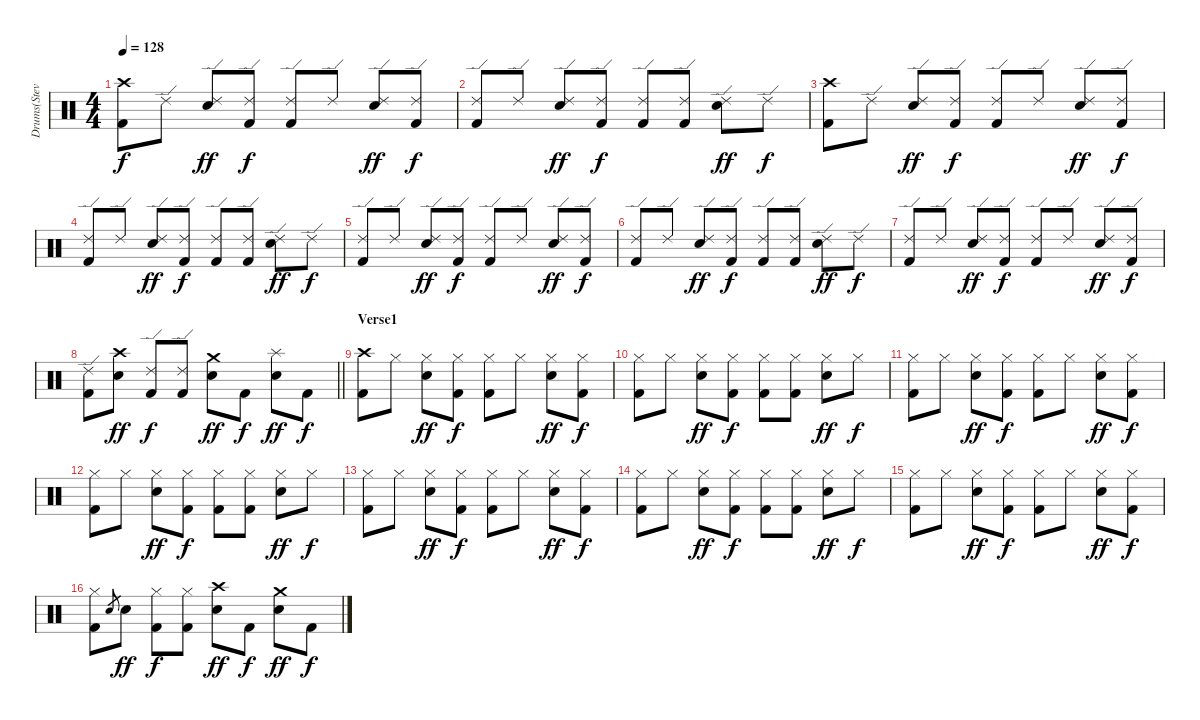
\track ("Drums(Steven)" "Drums(Stev") {instrument percussion}
\staff {score}
\articulation defaults
\ts (4 4)
\tempo 128
\clef neutral
\ks c
("Crash high (hit)" "Kick (hit) 2").8{dy f} "Ride (edge) 2".8 ("Ride (edge) 2" "Snare (hit) 2").8{dy ff} ("Ride (edge) 2" "Kick (hit) 2").8{dy f} ("Ride (edge) 2" "Kick (hit) 2").8 "Ride (edge) 2".8 ("Ride (edge) 2" "Snare (hit) 2").8{dy ff} ("Ride (edge) 2" "Kick (hit) 2").8{dy f} |
("Ride (edge) 2" "Kick (hit) 2").8 "Ride (edge) 2".8 ("Ride (edge) 2" "Snare (hit) 2").8{dy ff} ("Ride (edge) 2" "Kick (hit) 2").8{dy f} ("Ride (edge) 2" "Kick (hit) 2").8 ("Ride (edge) 2" "Kick (hit) 2").8 ("Ride (edge) 2" "Snare (hit) 2").8{dy ff} "Ride (edge) 2".8{dy f} |
("Crash high (hit)" "Kick (hit) 2").8 "Ride (edge) 2".8 ("Ride (edge) 2" "Snare (hit) 2").8{dy ff} ("Ride (edge) 2" "Kick (hit) 2").8{dy f} ("Ride (edge) 2" "Kick (hit) 2").8 "Ride (edge) 2".8 ("Ride (edge) 2" "Snare (hit) 2").8{dy ff} ("Ride (edge) 2" "Kick (hit) 2").8{dy f} |
("Ride (edge) 2" "Kick (hit) 2").8 "Ride (edge) 2".8 ("Ride (edge) 2" "Snare (hit) 2").8{dy ff} ("Ride (edge) 2" "Kick (hit) 2").8{dy f} ("Ride (edge) 2" "Kick (hit) 2").8 ("Ride (edge) 2" "Kick (hit) 2").8 ("Ride (edge) 2" "Snare (hit) 2").8{dy ff} "Ride (edge) 2".8{dy f} |
("Ride (edge) 2" "Kick (hit) 2").8 "Ride (edge) 2".8 ("Ride (edge) 2" "Snare (hit) 2").8{dy ff} ("Ride (edge) 2" "Kick (hit) 2").8{dy f} ("Ride (edge) 2" "Kick (hit) 2").8 "Ride (edge) 2".8 ("Ride (edge) 2" "Snare (hit) 2").8{dy ff} ("Ride (edge) 2" "Kick (hit) 2").8{dy f} |
("Ride (edge) 2" "Kick (hit) 2").8 "Ride (edge) 2".8 ("Ride (edge) 2" "Snare (hit) 2").8{dy ff} ("Ride (edge) 2" "Kick (hit) 2").8{dy f} ("Ride (edge) 2" "Kick (hit) 2").8 ("Ride (edge) 2" "Kick (hit) 2").8 ("Ride (edge) 2" "Snare (hit) 2").8{dy ff} "Ride (edge) 2".8{dy f} |
("Ride (edge) 2" "Kick (hit) 2").8 "Ride (edge) 2".8 ("Ride (edge) 2" "Snare (hit) 2").8{dy ff} ("Ride (edge) 2" "Kick (hit) 2").8{dy f} ("Ride (edge) 2" "Kick (hit) 2").8 "Ride (edge) 2".8 ("Ride (edge) 2" "Snare (hit) 2").8{dy ff} ("Ride (edge) 2" "Kick (hit) 2").8{dy f} |
\barLineRight lightlight
("Ride (edge) 2" "Kick (hit) 2").8 ("Crash high (hit)" "Snare (hit) 2").8{dy ff} ("Ride (edge) 2" "Kick (hit) 2").8{dy f} ("Ride (edge) 2" "Kick (hit) 2").8 ("Crash medium (hit)" "Snare (hit) 2").8{dy ff} "Kick (hit) 2".8{dy f} ("Splash (hit)" "Snare (hit) 2").8{dy ff} "Kick (hit) 2".8{dy f} |
\section ("" "Verse1")
("Crash high (hit)" "Kick (hit) 2").8 "Hi-Hat (closed)".8 ("Hi-Hat (closed)" "Snare (hit) 2").8{dy ff} ("Hi-Hat (closed)" "Kick (hit) 2").8{dy f} ("Hi-Hat (closed)" "Kick (hit) 2").8 "Hi-Hat (closed)".8 ("Hi-Hat (closed)" "Snare (hit) 2").8{dy ff} ("Hi-Hat (closed)" "Kick (hit) 2").8{dy f} |
("Hi-Hat (closed)" "Kick (hit) 2").8 "Hi-Hat (closed)".8 ("Hi-Hat (closed)" "Snare (hit) 2").8{dy ff} ("Hi-Hat (closed)" "Kick (hit) 2").8{dy f} ("Hi-Hat (closed)" "Kick (hit) 2").8 ("Hi-Hat (closed)" "Kick (hit) 2").8 ("Hi-Hat (closed)" "Snare (hit) 2").8{dy ff} "Hi-Hat (closed)".8{dy f} |
("Hi-Hat (closed)" "Kick (hit) 2").8 "Hi-Hat (closed)".8 ("Hi-Hat (closed)" "Snare (hit) 2").8{dy ff} ("Hi-Hat (closed)" "Kick (hit) 2").8{dy f} ("Hi-Hat (closed)" "Kick (hit) 2").8 "Hi-Hat (closed)".8 ("Hi-Hat (closed)" "Snare (hit) 2").8{dy ff} ("Hi-Hat (closed)" "Kick (hit) 2").8{dy f} |
("Hi-Hat (closed)" "Kick (hit) 2").8 "Hi-Hat (closed)".8 ("Hi-Hat (closed)" "Snare (hit) 2").8{dy ff} ("Hi-Hat (closed)" "Kick (hit) 2").8{dy f} ("Hi-Hat (closed)" "Kick (hit) 2").8 ("Hi-Hat (closed)" "Kick (hit) 2").8 ("Hi-Hat (closed)" "Snare (hit) 2").8{dy ff} "Hi-Hat (closed)".8{dy f} |
("Hi-Hat (closed)" "Kick (hit) 2").8 "Hi-Hat (closed)".8 ("Hi-Hat (closed)" "Snare (hit) 2").8{dy ff} ("Hi-Hat (closed)" "Kick (hit) 2").8{dy f} ("Hi-Hat (closed)" "Kick (hit) 2").8 "Hi-Hat (closed)".8 ("Hi-Hat (closed)" "Snare (hit) 2").8{dy ff} ("Hi-Hat (closed)" "Kick (hit) 2").8{dy f} |
("Hi-Hat (closed)" "Kick (hit) 2").8 "Hi-Hat (closed)".8 ("Hi-Hat (closed)" "Snare (hit) 2").8{dy ff} ("Hi-Hat (closed)" "Kick (hit) 2").8{dy f} ("Hi-Hat (closed)" "Kick (hit) 2").8 ("Hi-Hat (closed)" "Kick (hit) 2").8 ("Hi-Hat (closed)" "Snare (hit) 2").8{dy ff} "Hi-Hat (closed)".8{dy f} |
("Hi-Hat (closed)" "Kick (hit) 2").8 "Hi-Hat (closed)".8 ("Hi-Hat (closed)" "Snare (hit) 2").8{dy ff} ("Hi-Hat (closed)" "Kick (hit) 2").8{dy f} ("Hi-Hat (closed)" "Kick (hit) 2").8 "Hi-Hat (closed)".8 ("Hi-Hat (closed)" "Snare (hit) 2").8{dy ff} ("Hi-Hat (closed)" "Kick (hit) 2").8{dy f} |
("Hi-Hat (closed)" "Kick (hit) 2").8 "Snare (hit) 2".8{gr} "Snare (hit) 2".8{dy ff} ("Hi-Hat (closed)" "Kick (hit) 2").8{dy f} ("Hi-Hat (closed)" "Kick (hit) 2").8 ("Crash high (hit)" "Snare (hit) 2").8{dy ff} "Kick (hit) 2".8{dy f} ("Crash medium (hit)" "Snare (hit) 2").8{dy ff} "Kick (hit) 2".8{dy f}
